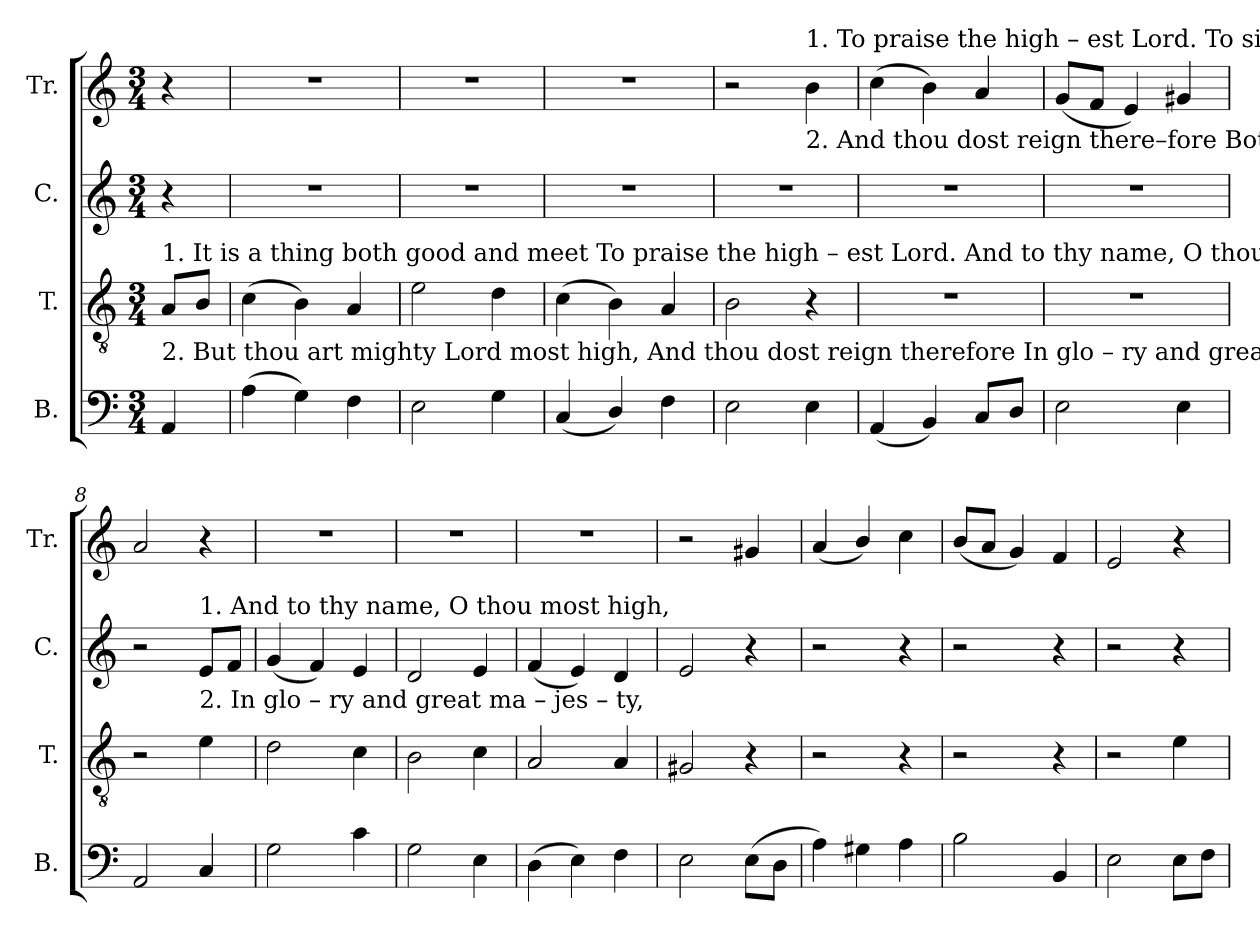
**kern	**kern	**kern	**kern
*part4	*part3	*part2	*part1
*staff4	*staff3	*staff2	*staff1
*I"B.	*I"T.	*I"C.	*I"Tr.
*I'B.	*I'T.	*I'C.	*I'Tr.
*clefF4	*clefGv2	*clefG2	*clefG2
*k[]	*k[]	*k[]	*k[]
*M3/4	*M3/4	*M3/4	*M3/4
*MM120	*MM120	*MM120	*MM120
=1	=1	=1	=1
!	!LO:TX:a:t=1. It         is    a  thing both good and  meet  To   praise  the     high   –   est Lord. And    to    thy name, O  thou  most  high,    To          sing  with  one     ac – cord&colon;  To	!	!
!	!LO:TX:b:t=2. But     thou art mighty  Lord  most high, And thou  dost   reign        therefore  In       glo – ry  and  great  ma – jes  – ty,       Both      now  and   ev  –   er – more.  To	!	!
4AA!/	8A!/L	4r	4r
.	8B!/J	.	.
=2	=2	=2	=2
(4A!\	(4c!\	2.r	2.r
4G!\)	4B!\)	.	.
4F!\	4A!/	.	.
=3	=3	=3	=3
2E!\	2e!\	2.r	2.r
4G!\	4d!\	.	.
=4	=4	=4	=4
(4C!/	(4c!\	2.r	2.r
4D!/)	4B!\)	.	.
4F!\	4A!/	.	.
=5	=5	=5	=5
2E!\	2B!\	2.r	2r
!	!	!	!LO:TX:a:t=1. To   praise  the     high    –    est   Lord.                                                                       To          sing  with  one       ac – cord&colon;
!	!	!	!LO:TX:b:t=2. And  thou   dost   reign        there–fore                                                                        Both     now  and   ev   –    er – more.
4E!\	4r	.	4b!\
=6	=6	=6	=6
(4AA!/	2.r	2.r	(4cc!\
4BB!/)	.	.	4b!\)
8C!/L	.	.	4a!/
8D!/J	.	.	.
=7	=7	=7	=7
2E!\	2.r	2.r	(8g!/L
.	.	.	8f!/J
.	.	.	4e!/)
4E!\	.	.	4g#X!/
=8	=8	=8	=8
2AA!/	2r	2r	2a!/
!	!	!LO:TX:a:t=1. And    to    thy name, O  thou  most  high,	!
!	!	!LO:TX:b:t=2.  In      glo – ry  and  great  ma – jes  – ty,	!
4C!/	4e!\	8e!/L	4r
.	.	8f!/J	.
=9	=9	=9	=9
2G!\	2d!\	(4g!/	2.r
.	.	4f!/)	.
4c!\	4c!\	4e!/	.
=10	=10	=10	=10
2G!\	2B!\	2d!/	2.r
4E!\	4c!\	4e!/	.
=11	=11	=11	=11
(4D!\	2A!/	(4f!/	2.r
4E!\)	.	4e!/)	.
4F!\	4A!/	4d!/	.
=12	=12	=12	=12
2E!\	2G#X!/	2e!/	2r
(8E!\L	4r	4r	4g#X!/
8D!\J	.	.	.
=13	=13	=13	=13
4A!\)	2r	2r	(4a!/
4G#X!\	.	.	4b!/)
4A!\	4r	4r	4cc!\
=14	=14	=14	=14
2B!\	2r	2r	(8b!/L
.	.	.	8a!/J
.	.	.	4g!/)
4BB!/	4r	4r	4f!/
=15	=15	=15	=15
2E!\	2r	2r	2e!/
8E!\L	4e!\	4r	4r
8F!\J	.	.	.
=	=	=	=
*-	*-	*-	*-
